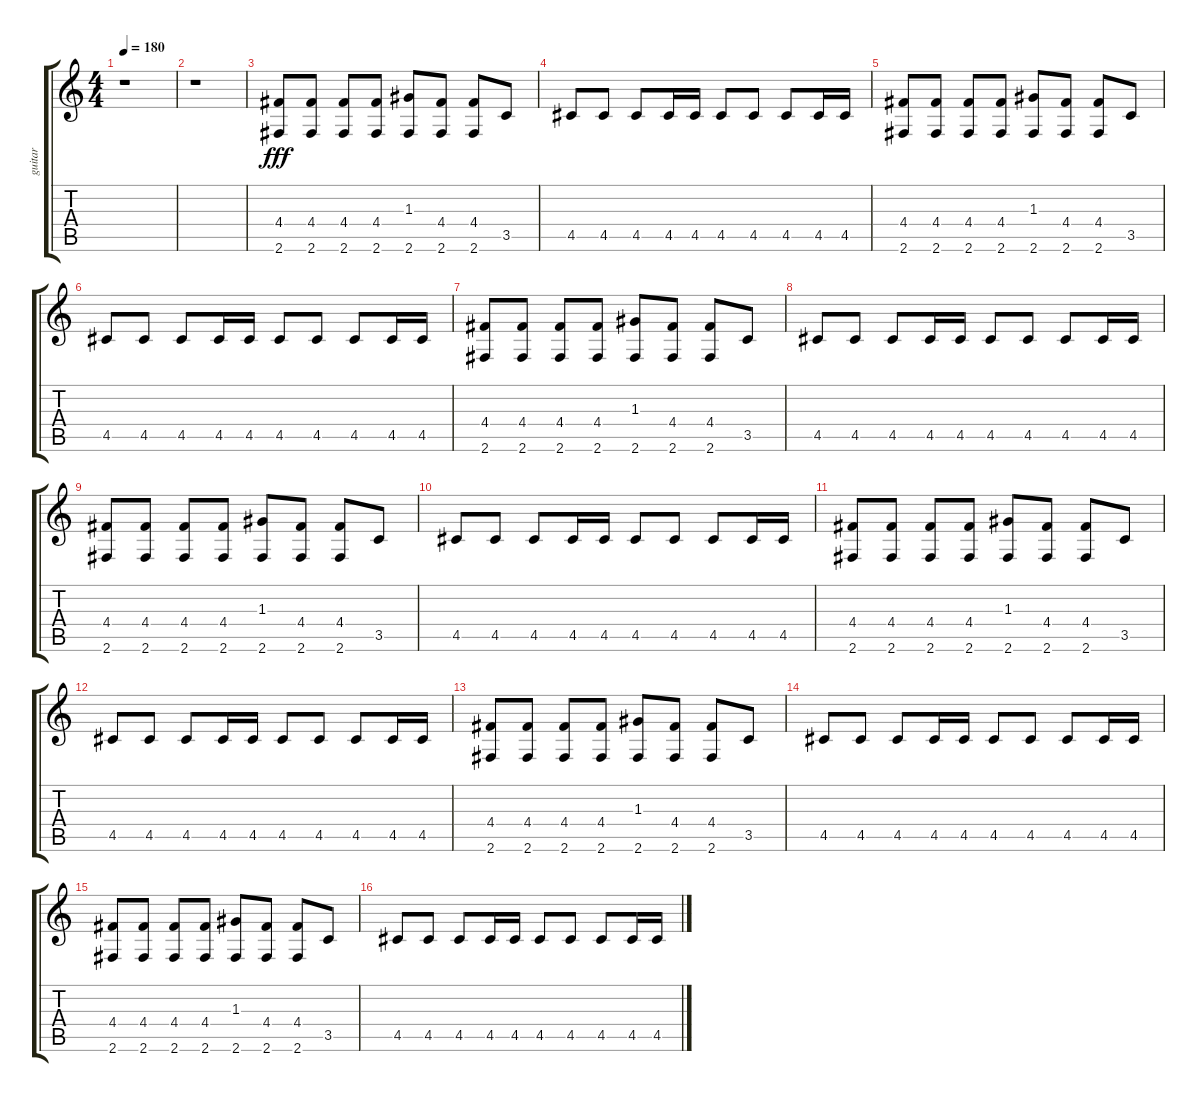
\track ("guitar" "guitar") {instrument overdrivenguitar}
\staff {score tabs}
\tuning (E4 B3 G3 D3 A2 E2) {hide}
\ts (4 4)
\tempo 180
\clef g2
\ks c
r.1{dy fff} |
r.1 |
(4.4 2.6).8 (4.4 2.6).8 (4.4 2.6).8 (4.4 2.6).8 (1.3 2.6).8 (4.4 2.6).8 (4.4 2.6).8 3.5.8 |
4.5.8 4.5.8 4.5.8 4.5.16 4.5.16 4.5.8 4.5.8 4.5.8 4.5.16 4.5.16 |
(4.4 2.6).8 (4.4 2.6).8 (4.4 2.6).8 (4.4 2.6).8 (1.3 2.6).8 (4.4 2.6).8 (4.4 2.6).8 3.5.8 |
4.5.8 4.5.8 4.5.8 4.5.16 4.5.16 4.5.8 4.5.8 4.5.8 4.5.16 4.5.16 |
(4.4 2.6).8 (4.4 2.6).8 (4.4 2.6).8 (4.4 2.6).8 (1.3 2.6).8 (4.4 2.6).8 (4.4 2.6).8 3.5.8 |
4.5.8 4.5.8 4.5.8 4.5.16 4.5.16 4.5.8 4.5.8 4.5.8 4.5.16 4.5.16 |
(4.4 2.6).8 (4.4 2.6).8 (4.4 2.6).8 (4.4 2.6).8 (1.3 2.6).8 (4.4 2.6).8 (4.4 2.6).8 3.5.8 |
4.5.8 4.5.8 4.5.8 4.5.16 4.5.16 4.5.8 4.5.8 4.5.8 4.5.16 4.5.16 |
(4.4 2.6).8 (4.4 2.6).8 (4.4 2.6).8 (4.4 2.6).8 (1.3 2.6).8 (4.4 2.6).8 (4.4 2.6).8 3.5.8 |
4.5.8 4.5.8 4.5.8 4.5.16 4.5.16 4.5.8 4.5.8 4.5.8 4.5.16 4.5.16 |
(4.4 2.6).8 (4.4 2.6).8 (4.4 2.6).8 (4.4 2.6).8 (1.3 2.6).8 (4.4 2.6).8 (4.4 2.6).8 3.5.8 |
4.5.8 4.5.8 4.5.8 4.5.16 4.5.16 4.5.8 4.5.8 4.5.8 4.5.16 4.5.16 |
(4.4 2.6).8 (4.4 2.6).8 (4.4 2.6).8 (4.4 2.6).8 (1.3 2.6).8 (4.4 2.6).8 (4.4 2.6).8 3.5.8 |
4.5.8 4.5.8 4.5.8 4.5.16 4.5.16 4.5.8 4.5.8 4.5.8 4.5.16 4.5.16
